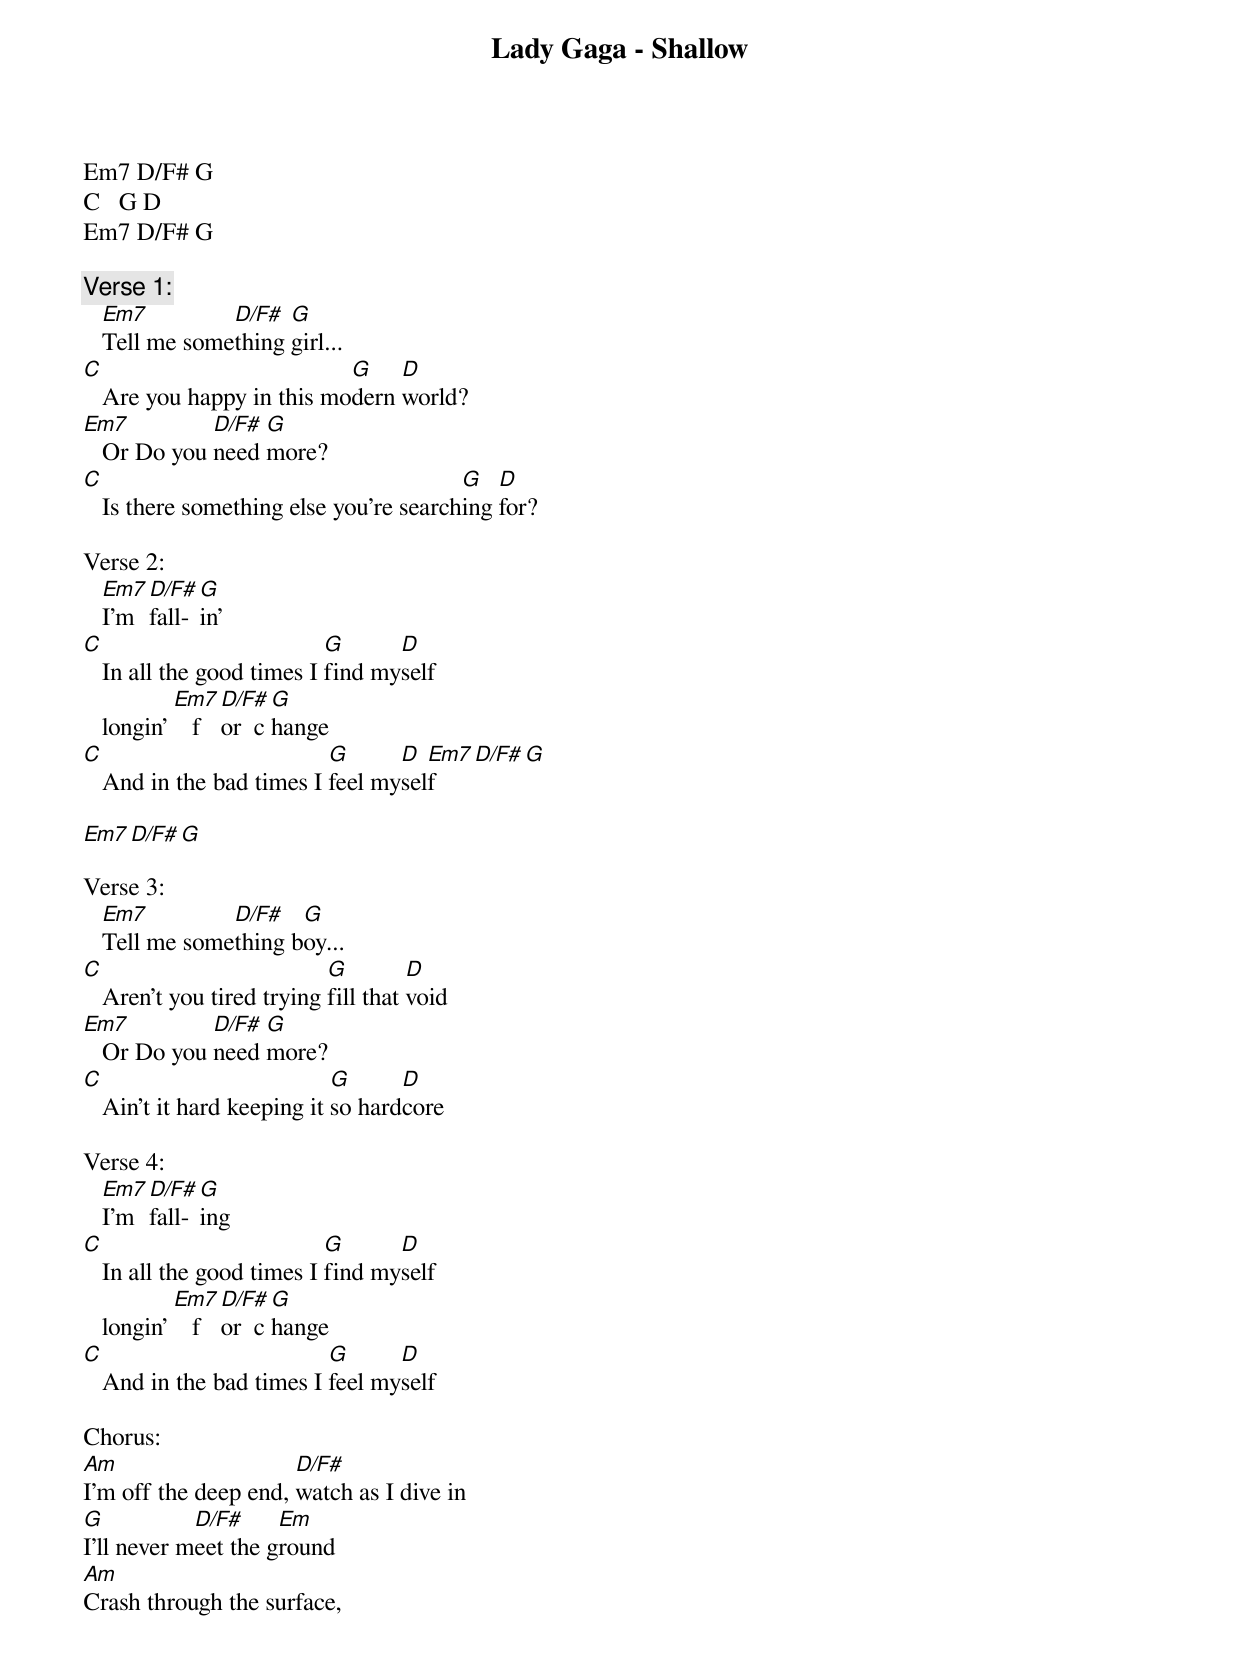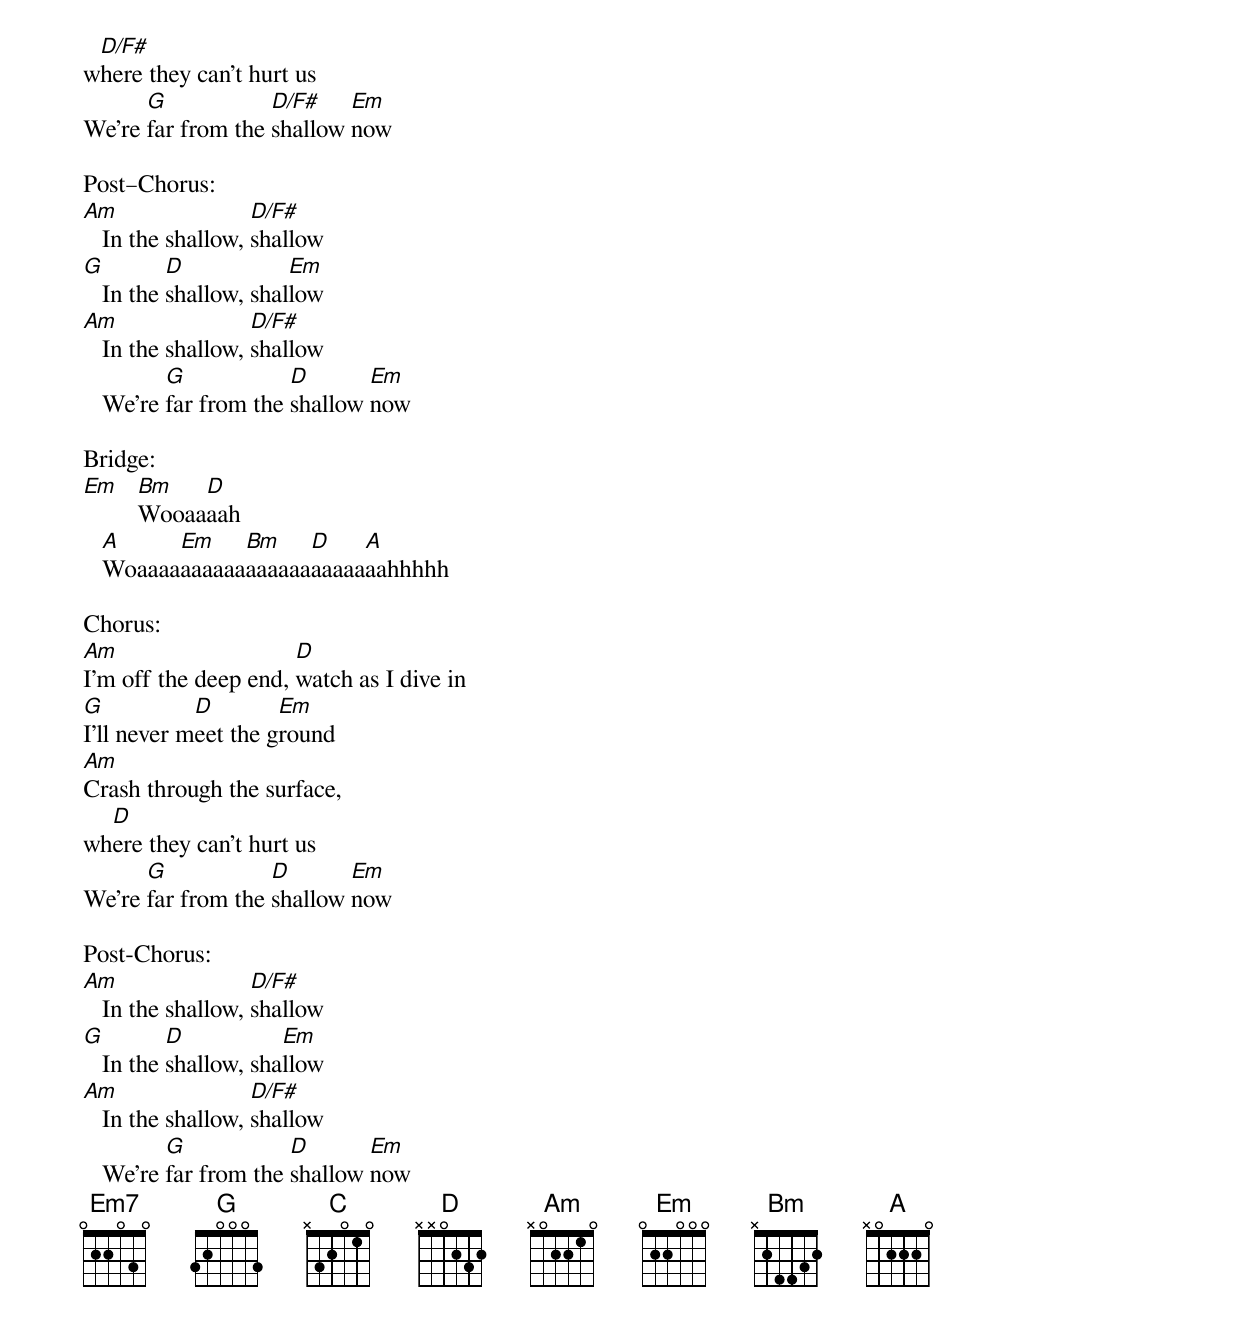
Lady Gaga - Shallow

Em7 D/F# G
C   G D
Em7 D/F# G

Verse 1:
   Em7         D/F#  G
   Tell me something girl...
C                          G    D
   Are you happy in this modern world?
Em7          D/F# G
   Or Do you need more?
C                                       G   D
   Is there something else you’re searching for?

Verse 2:
   Em7 D/F# G
   I’m fall-in'
C                          G      D
   In all the good times I find myself
           Em7 D/F# G
   longin'    for  change
C                         G      D  Em7 D/F# G
   And in the bad times I feel myself

Em7 D/F# G

Verse 3:
   Em7         D/F#   G
   Tell me something boy...
C                          G         D
   Aren’t you tired trying fill that void
Em7          D/F# G
   Or Do you need more?
C                           G      D
   Ain’t it hard keeping it so hardcore

Verse 4:
   Em7 D/F# G
   I’m fall-ing
C                          G      D
   In all the good times I find myself
           Em7 D/F# G
   longin'    for  change
C                         G      D
   And in the bad times I feel myself

Chorus:
Am                    D/F#
I’m off the deep end, watch as I dive in
G           D/F#     Em
I’ll never meet the ground
Am
Crash through the surface,
 D/F#
where they can’t hurt us
      G            D/F#    Em
We’re far from the shallow now

Post–Chorus:
Am                 D/F#
   In the shallow, shallow
G         D            Em
   In the shallow, shallow
Am                 D/F#
   In the shallow, shallow
         G            D       Em
   We’re far from the shallow now

Bridge:
Em Bm   D
   Wooaaaah
   A     Em    Bm    D    A
   Woaaaaaaaaaaaaaaaaaaaaaaahhhhh

Chorus:
Am                    D
I’m off the deep end, watch as I dive in
G           D        Em
I’ll never meet the ground
Am
Crash through the surface,
  D
where they can’t hurt us
      G            D       Em
We’re far from the shallow now

Post-Chorus:
Am                 D/F#
   In the shallow, shallow
G         D           Em
   In the shallow, shallow
Am                 D/F#
   In the shallow, shallow
         G            D       Em
   We’re far from the shallow now
